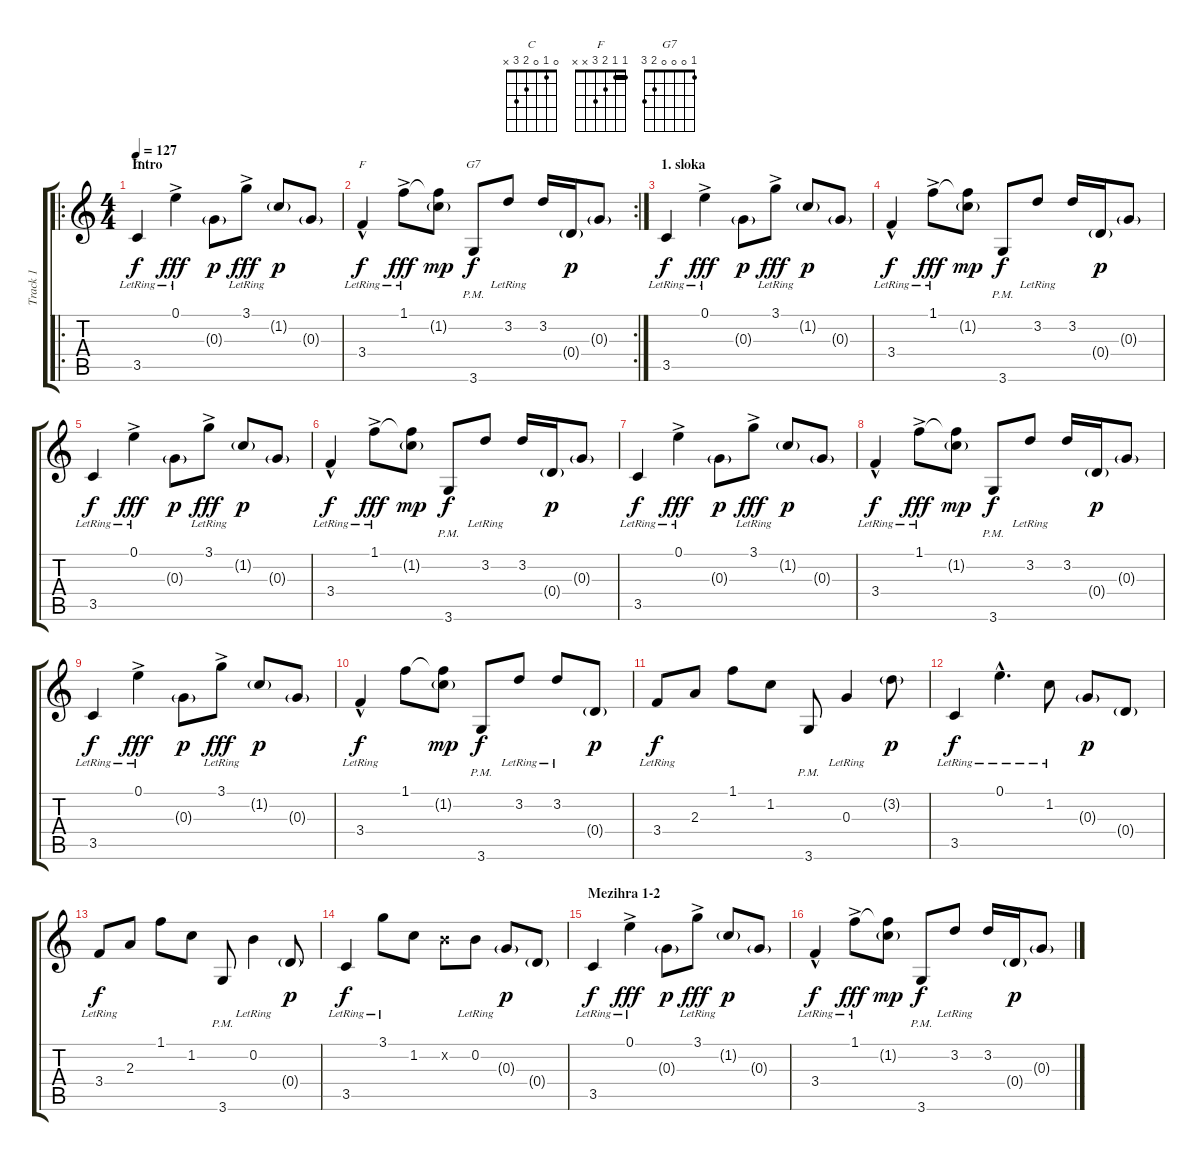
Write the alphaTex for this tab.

\track ("Track 1" "Track 1") {instrument acousticguitarsteel}
\staff {score tabs}
\tuning (E4 B3 G3 D3 A2 E2) {hide}
\chord ("C" 0 1 0 2 3 x)
\chord ("F" 1 1 2 3 x x) {barre 1}
\chord ("G7" 1 0 0 0 2 3)
\ro
\ts (4 4)
\section ("" "Intro")
\tempo 127
\clef g2
\ks c
3.5{lr}.4{ch "C" dy f instrument acousticguitarsteel} 0.1{ac lr}.4{dy fff} 0.3{g}.8{dy p} 3.1{ac lr}.8{dy fff} 1.2{g}.8{dy p} 0.3{g}.8 |
\rc 2
3.4{hac lr}.4{ch "F" dy f} 1.1{ac lr}.8{dy fff} (1.1{t} 1.2{g}).8{dy mp} 3.6{pm}.8{ch "G7" dy f} 3.2{lr}.8 3.2.16 0.4{g}.16{dy p} 0.3{g}.8 |
\section ("" "1. sloka")
3.5{lr}.4{dy f} 0.1{ac lr}.4{dy fff} 0.3{g}.8{dy p} 3.1{ac lr}.8{dy fff} 1.2{g}.8{dy p} 0.3{g}.8 |
3.4{hac lr}.4{dy f} 1.1{ac lr}.8{dy fff} (1.1{t} 1.2{g}).8{dy mp} 3.6{pm}.8{dy f} 3.2{lr}.8 3.2.16 0.4{g}.16{dy p} 0.3{g}.8 |
3.5{lr}.4{dy f} 0.1{ac lr}.4{dy fff} 0.3{g}.8{dy p} 3.1{ac lr}.8{dy fff} 1.2{g}.8{dy p} 0.3{g}.8 |
3.4{hac lr}.4{dy f} 1.1{ac lr}.8{dy fff} (1.1{t} 1.2{g}).8{dy mp} 3.6{pm}.8{dy f} 3.2{lr}.8 3.2.16 0.4{g}.16{dy p} 0.3{g}.8 |
3.5{lr}.4{dy f} 0.1{ac lr}.4{dy fff} 0.3{g}.8{dy p} 3.1{ac lr}.8{dy fff} 1.2{g}.8{dy p} 0.3{g}.8 |
3.4{hac lr}.4{dy f} 1.1{ac lr}.8{dy fff} (1.1{t} 1.2{g}).8{dy mp} 3.6{pm}.8{dy f} 3.2{lr}.8 3.2.16 0.4{g}.16{dy p} 0.3{g}.8 |
3.5{lr}.4{dy f} 0.1{ac lr}.4{dy fff} 0.3{g}.8{dy p} 3.1{ac lr}.8{dy fff} 1.2{g}.8{dy p} 0.3{g}.8 |
3.4{hac lr}.4{dy f} 1.1.8 (1.1{t} 1.2{g}).8{dy mp} 3.6{pm}.8{dy f} 3.2{lr}.8 3.2{lr}.8 0.4{g}.8{dy p} |
3.4{lr}.8{dy f} 2.3.8 1.1.8 1.2.8 3.6{pm}.8 0.3{lr}.4 3.2{g}.8{dy p} |
3.5{lr}.4{dy f} 0.1{hac lr}.4{d} 1.2{lr}.8 0.3{g}.8{dy p} 0.4{g}.8 |
3.4{lr}.8{dy f} 2.3.8 1.1.8 1.2.8 3.6{pm}.8 0.2{lr}.4 0.4{g}.8{dy p} |
3.5{lr}.4{dy f} 3.1{lr}.8 1.2.8 0.2{x}.8 0.2{lr}.8 0.3{g}.8{dy p} 0.4{g}.8 |
\section ("" "Mezihra 1-2")
3.5{lr}.4{dy f} 0.1{ac lr}.4{dy fff} 0.3{g}.8{dy p} 3.1{ac lr}.8{dy fff} 1.2{g}.8{dy p} 0.3{g}.8 |
3.4{hac lr}.4{dy f} 1.1{ac lr}.8{dy fff} (1.1{t} 1.2{g}).8{dy mp} 3.6{pm}.8{dy f} 3.2{lr}.8 3.2.16 0.4{g}.16{dy p} 0.3{g}.8
